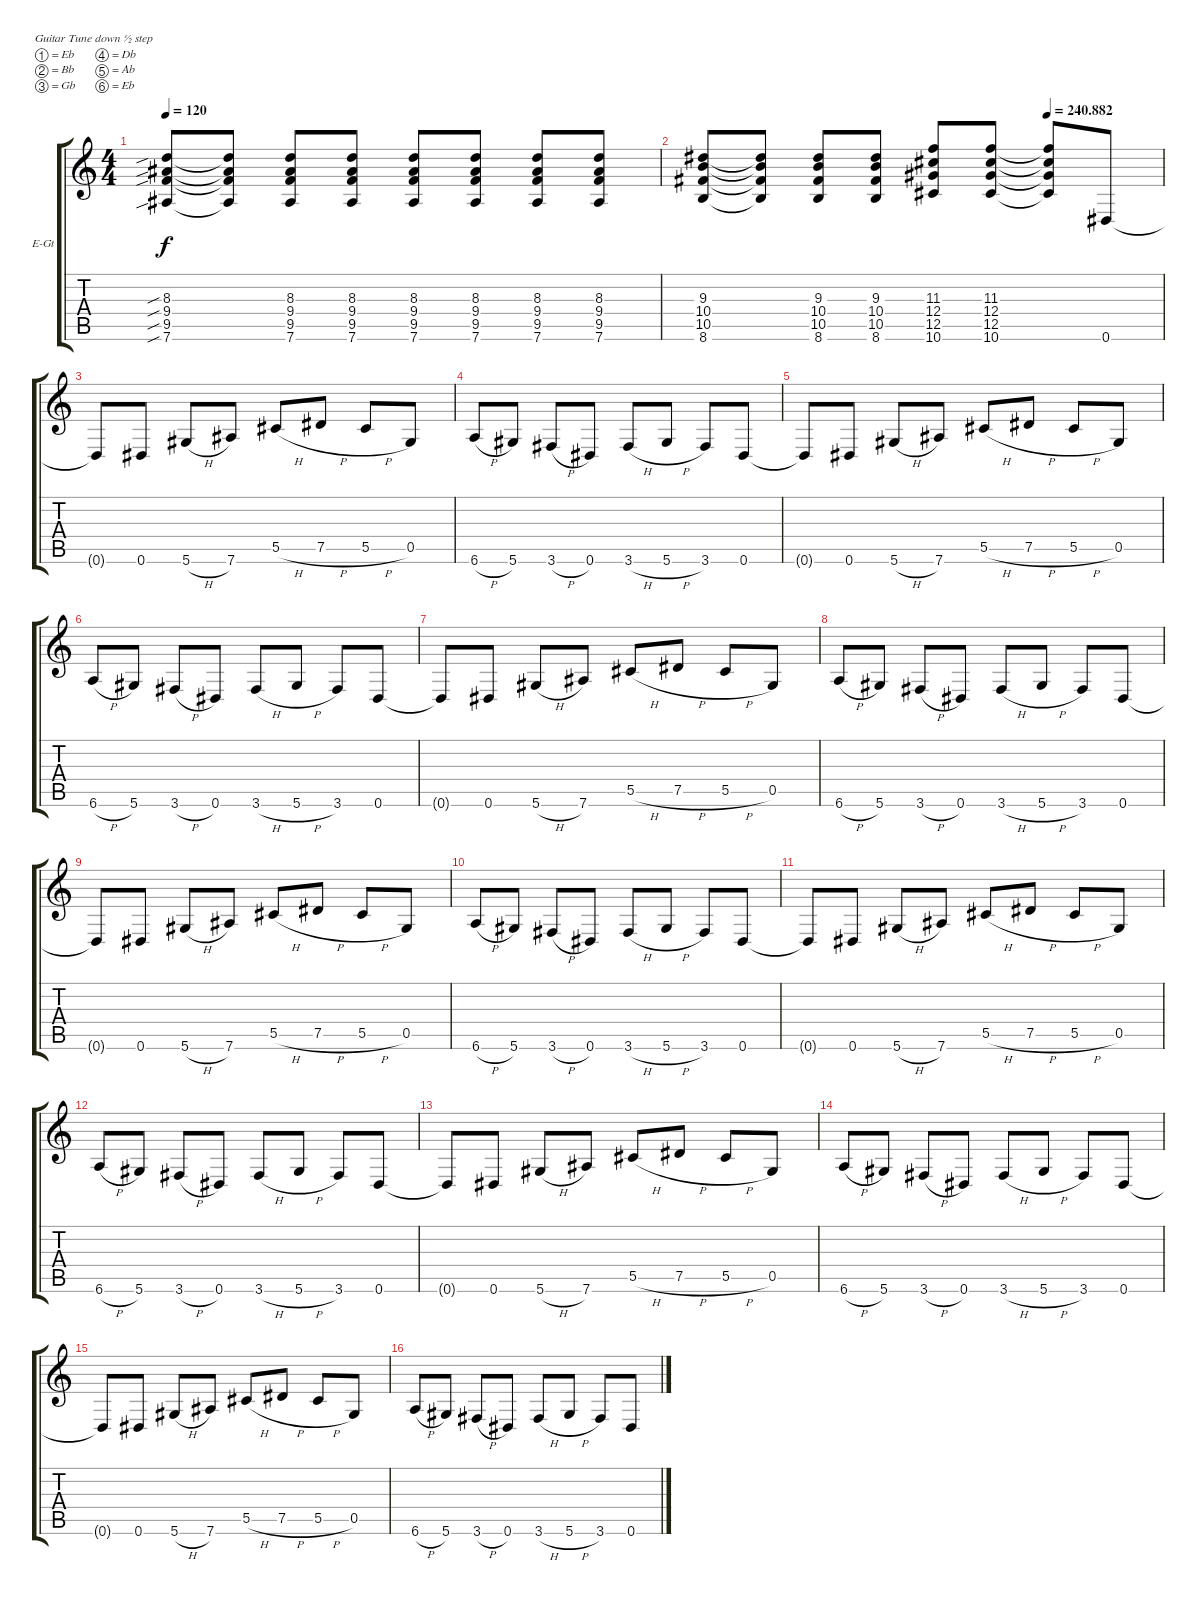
\defaultSystemsLayout 4
\bracketExtendMode groupsimilarinstruments
\firstSystemTrackNameOrientation horizontal
\otherSystemsTrackNameOrientation horizontal
\track ("Electric Guitar" "E-Gt") {instrument distortionguitar}
\staff {score tabs}
\tuning (Eb4 Bb3 Gb3 Db3 Ab2 Eb2)
\ts (4 4)
\tempo 120
\clef g2
\ks c
(7.6{sib} 9.5{sib} 9.4{sib} 8.3{sib}).8{dy f} (7.6{t} 9.5{t} 9.4{t} 8.3{t}).8 (7.6 9.5 9.4 8.3).8 (7.6 9.5 9.4 8.3).8 (7.6 9.5 9.4 8.3).8 (7.6 9.5 9.4 8.3).8 (7.6 9.5 9.4 8.3).8 (7.6 9.5 9.4 8.3).8 |
\tempo (240.882 0.75)
(8.6 10.5 10.4 9.3).8 (8.6{t} 10.5{t} 10.4{t} 9.3{t}).8 (8.6 10.5 10.4 9.3).8 (8.6 10.5 10.4 9.3).8 (10.6 12.5 12.4 11.3).8 (10.6 12.5 12.4 11.3).8 (10.6{t} 12.5{t} 12.4{t} 11.3{t}).8 0.6.8 |
0.6{t}.8 0.6.8 5.6{h}.8 7.6.8 5.5{h}.8 7.5{h}.8 5.5{h}.8 0.5.8 |
6.6{h}.8 5.6.8 3.6{h}.8 0.6.8 3.6{h}.8 5.6{h}.8 3.6.8 0.6.8 |
0.6{t}.8 0.6.8 5.6{h}.8 7.6.8 5.5{h}.8 7.5{h}.8 5.5{h}.8 0.5.8 |
6.6{h}.8 5.6.8 3.6{h}.8 0.6.8 3.6{h}.8 5.6{h}.8 3.6.8 0.6.8 |
0.6{t}.8 0.6.8 5.6{h}.8 7.6.8 5.5{h}.8 7.5{h}.8 5.5{h}.8 0.5.8 |
6.6{h}.8 5.6.8 3.6{h}.8 0.6.8 3.6{h}.8 5.6{h}.8 3.6.8 0.6.8 |
0.6{t}.8 0.6.8 5.6{h}.8 7.6.8 5.5{h}.8 7.5{h}.8 5.5{h}.8 0.5.8 |
6.6{h}.8 5.6.8 3.6{h}.8 0.6.8 3.6{h}.8 5.6{h}.8 3.6.8 0.6.8 |
0.6{t}.8 0.6.8 5.6{h}.8 7.6.8 5.5{h}.8 7.5{h}.8 5.5{h}.8 0.5.8 |
6.6{h}.8 5.6.8 3.6{h}.8 0.6.8 3.6{h}.8 5.6{h}.8 3.6.8 0.6.8 |
0.6{t}.8 0.6.8 5.6{h}.8 7.6.8 5.5{h}.8 7.5{h}.8 5.5{h}.8 0.5.8 |
6.6{h}.8 5.6.8 3.6{h}.8 0.6.8 3.6{h}.8 5.6{h}.8 3.6.8 0.6.8 |
0.6{t}.8 0.6.8 5.6{h}.8 7.6.8 5.5{h}.8 7.5{h}.8 5.5{h}.8 0.5.8 |
6.6{h}.8 5.6.8 3.6{h}.8 0.6.8 3.6{h}.8 5.6{h}.8 3.6.8 0.6.8
